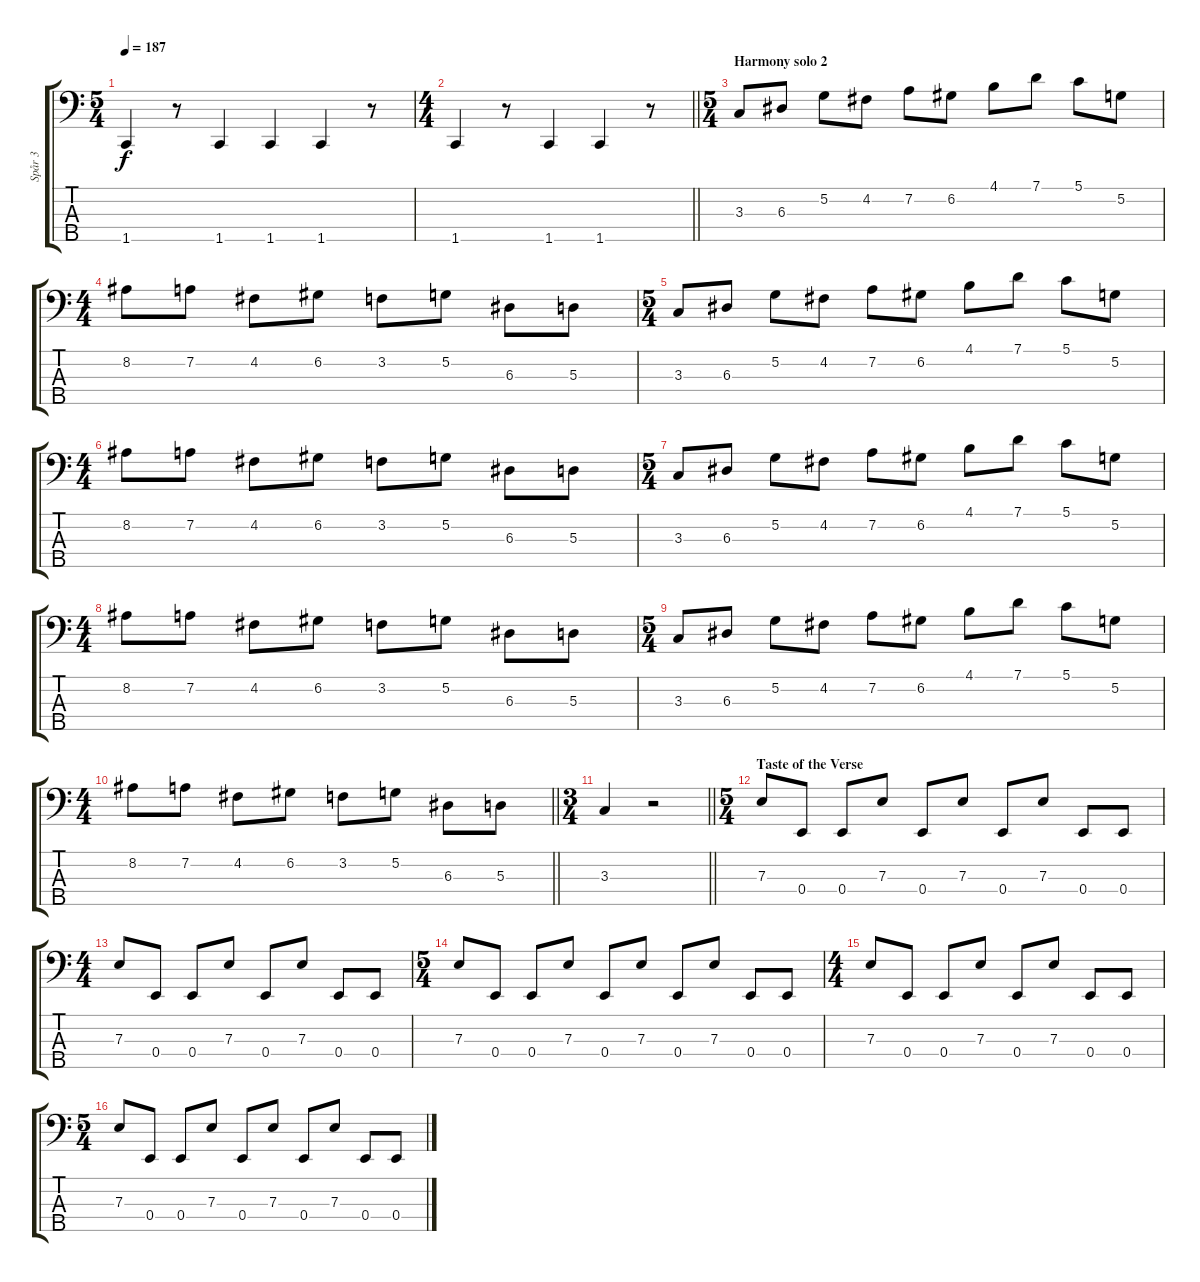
\track ("Spår 3" "Spår 3") {instrument electricbassfinger}
\staff {score tabs}
\tuning (G2 D2 A1 E1 B0) {hide}
\ts (5 4)
\tempo 187
\clef f4
\ks c
1.5.4{dy f} r.8 1.5.4 1.5.4 1.5.4 r.8 |
\ts (4 4)
\barLineRight lightlight
1.5.4 r.8 1.5.4 1.5.4 r.8 |
\ts (5 4)
\section ("" "Harmony solo 2")
3.3.8 6.3.8 5.2.8 4.2.8 7.2.8 6.2.8 4.1.8 7.1.8 5.1.8 5.2.8 |
\ts (4 4)
8.2.8 7.2.8 4.2.8 6.2.8 3.2.8 5.2.8 6.3.8 5.3.8 |
\ts (5 4)
3.3.8 6.3.8 5.2.8 4.2.8 7.2.8 6.2.8 4.1.8 7.1.8 5.1.8 5.2.8 |
\ts (4 4)
8.2.8 7.2.8 4.2.8 6.2.8 3.2.8 5.2.8 6.3.8 5.3.8 |
\ts (5 4)
3.3.8 6.3.8 5.2.8 4.2.8 7.2.8 6.2.8 4.1.8 7.1.8 5.1.8 5.2.8 |
\ts (4 4)
8.2.8 7.2.8 4.2.8 6.2.8 3.2.8 5.2.8 6.3.8 5.3.8 |
\ts (5 4)
3.3.8 6.3.8 5.2.8 4.2.8 7.2.8 6.2.8 4.1.8 7.1.8 5.1.8 5.2.8 |
\ts (4 4)
\barLineRight lightlight
8.2.8 7.2.8 4.2.8 6.2.8 3.2.8 5.2.8 6.3.8 5.3.8 |
\ts (3 4)
\barLineRight lightlight
3.3.4 r.2 |
\ts (5 4)
\section ("" "Taste of the Verse")
7.3.8 0.4.8 0.4.8 7.3.8 0.4.8 7.3.8 0.4.8 7.3.8 0.4.8 0.4.8 |
\ts (4 4)
7.3.8 0.4.8 0.4.8 7.3.8 0.4.8 7.3.8 0.4.8 0.4.8 |
\ts (5 4)
7.3.8 0.4.8 0.4.8 7.3.8 0.4.8 7.3.8 0.4.8 7.3.8 0.4.8 0.4.8 |
\ts (4 4)
7.3.8 0.4.8 0.4.8 7.3.8 0.4.8 7.3.8 0.4.8 0.4.8 |
\ts (5 4)
7.3.8 0.4.8 0.4.8 7.3.8 0.4.8 7.3.8 0.4.8 7.3.8 0.4.8 0.4.8
